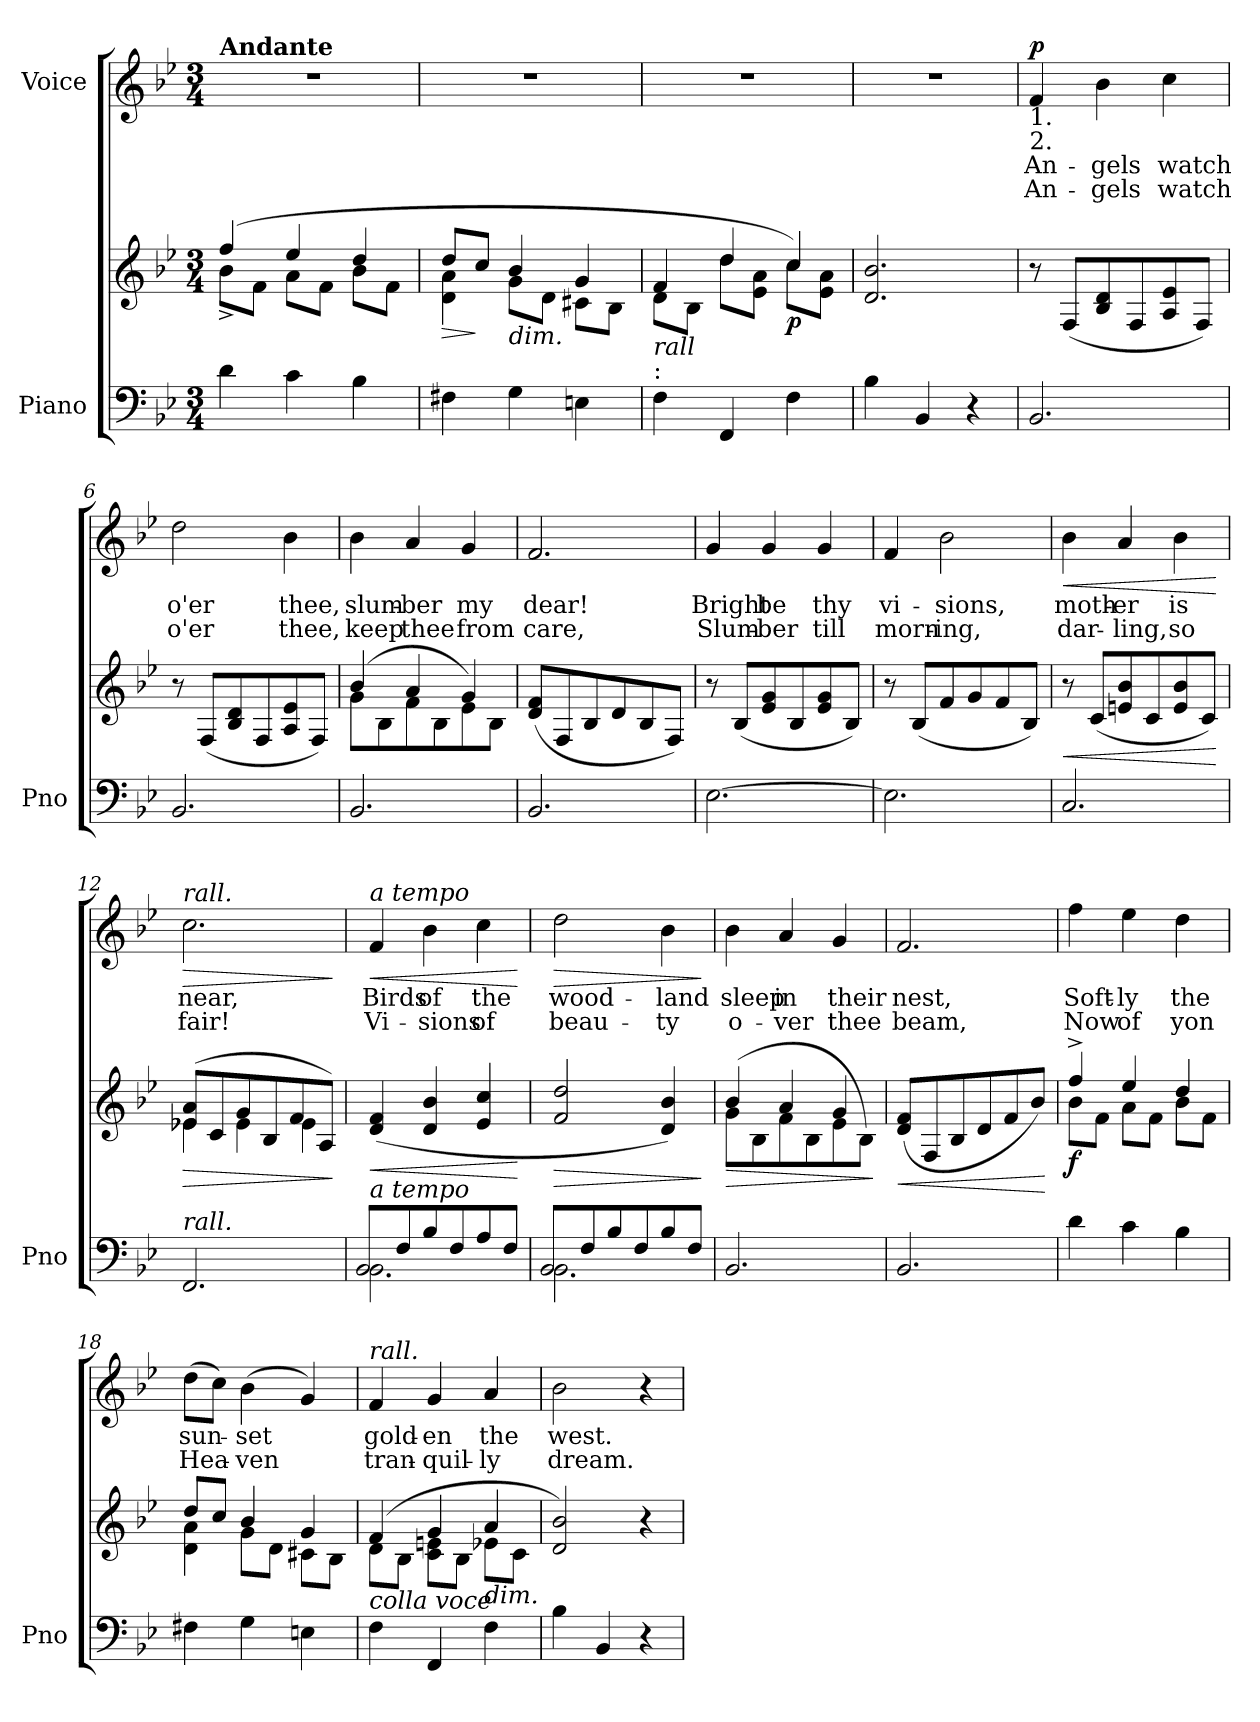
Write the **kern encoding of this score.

**kern	**kern	**dynam	**kern	**text	**text	**dynam
*part2	*part2	*part2	*part1	*part1	*part1	*part1
*staff3	*staff2	*staff2/3	*staff1	*staff1	*staff1	*staff1
*I"Piano	*	*	*I"Voice	*	*	*
*I'Pno	*	*	*	*	*	*
*clefF4	*clefG2	*	*clefG2	*	*	*
*k[b-e-]	*k[b-e-]	*	*k[b-e-]	*	*	*
*M3/4	*M3/4	*	*M3/4	*	*	*
=1	=1	=1	=1	=1	=1	=1
*	*^	*	*	*	*	*
!	!	!	!	!LO:TX:a:B:t=Andante	!	!	!
!	!	!	!LO:DY:a=2	!	!	!	!
!	!	!	!LO:DY:n=1:a=2	!	!	!	!
4d\	(>4ff/	8b-^\L	f other-dynamics	2.r	.	.	.
.	.	8f\J	.	.	.	.	.
4c\	4ee-/	8a\L	.	.	.	.	.
.	.	8f\J	.	.	.	.	.
4B-\	4dd/	8b-\L	.	.	.	.	.
.	.	8f\J	.	.	.	.	.
=2	=2	=2	=2	=2	=2	=2	=2
!	!	!	!LO:HP:b	!	!	!	!
4F#X\	8dd/L	4d\ 4a\	>	2.r	.	.	.
.	8cc/J	.	]	.	.	.	.
!	!LO:TX:b:i:t=dim.	!	!	!	!	!	!
4G\	4b-/	8g\L	.	.	.	.	.
.	.	8d\J	.	.	.	.	.
4En\	4g/	8c#X\L	.	.	.	.	.
.	.	8B-\J	.	.	.	.	.
=3	=3	=3	=3	=3	=3	=3	=3
!	!LO:TX:b:i:t=rall	!	!	!	!	!	!
!	!LO:TX:b:t=&colon;	!	!	!	!	!	!
4F\	4f/	8d\L	.	2.r	.	.	.
.	.	8B-\J	.	.	.	.	.
4FF/	4dd/	8dd\L	.	.	.	.	.
.	.	8e-\ 8a\J	.	.	.	.	.
!	!	!	!LO:DY:b	!	!	!	!
4F\	4cc/)	8cc\L	p	.	.	.	.
.	.	8e-\ 8a\J	.	.	.	.	.
*	*v	*v	*	*	*	*	*
=4	=4	=4	=4	=4	=4	=4
4B-\	2.d/ 2.b-/	.	2.r	.	.	.
4BB-/	.	.	.	.	.	.
4r	.	.	.	.	.	.
!!LO:LB:g=z
=5	=5	=5	=5	=5	=5	=5
!	!	!	!LO:TX:b:t=1.	!	!	!
!	!	!	!LO:TX:b:t=2.	!	!	!
!	!	!	!	!LO:LY:b	!LO:LY:b	!LO:DY:a
2.BB-/	8r	.	4f/	An-	An-	p
.	(<8F/L	.	.	.	.	.
!	!	!	!	!LO:LY:b	!LO:LY:b	!
.	8B-/ 8d/	.	4b-\	gels	gels	.
.	8F/	.	.	.	.	.
!	!	!	!	!LO:LY:b	!LO:LY:b	!
.	8A/ 8e-/	.	4cc\	watch	watch	.
.	8F/J)	.	.	.	.	.
=6	=6	=6	=6	=6	=6	=6
!	!	!	!	!LO:LY:b	!LO:LY:b	!
2.BB-/	8r	.	2dd\	o'er	o'er	.
.	(<8F/L	.	.	.	.	.
.	8B-/ 8d/	.	.	.	.	.
.	8F/	.	.	.	.	.
!	!	!	!	!LO:LY:b	!LO:LY:b	!
.	8A/ 8e-/	.	4b-\	thee,	thee,	.
.	8F/J)	.	.	.	.	.
=7	=7	=7	=7	=7	=7	=7
*	*^	*	*	*	*	*
!	!	!	!	!	!LO:LY:b	!LO:LY:b	!
2.BB-/	(>4b-/	8g\L	.	4b-\	slum-	keep	.
.	.	8B-\	.	.	.	.	.
!	!	!	!	!	!LO:LY:b	!LO:LY:b	!
.	4a/	8f\	.	4a/	ber	thee	.
.	.	8B-\	.	.	.	.	.
!	!	!	!	!	!LO:LY:b	!LO:LY:b	!
.	4g/)	8e-\	.	4g/	my	from	.
.	.	8B-\J	.	.	.	.	.
=8	=8	=8	=8	=8	=8	=8	=8
!	!	!	!	!	!LO:LY:b	!LO:LY:b	!
*	*v	*v	*	*	*	*	*
2.BB-/	(<8d/ 8f/L	.	2.f/	dear!	care,	.
.	8F/	.	.	.	.	.
.	8B-/	.	.	.	.	.
.	8d/	.	.	.	.	.
.	8B-/	.	.	.	.	.
.	8F/J)	.	.	.	.	.
=9	=9	=9	=9	=9	=9	=9
!	!	!	!	!LO:LY:b	!LO:LY:b	!
[2.E-\	8r	.	4g/	Bright	Slum-	.
.	(<8B-/L	.	.	.	.	.
!	!	!	!	!LO:LY:b	!LO:LY:b	!
.	8e-/ 8g/	.	4g/	be	ber	.
.	8B-/	.	.	.	.	.
!	!	!	!	!LO:LY:b	!LO:LY:b	!
.	8e-/ 8g/	.	4g/	thy	till	.
.	8B-/J)	.	.	.	.	.
!!LO:LB:g=z
=10	=10	=10	=10	=10	=10	=10
!	!	!	!	!LO:LY:b	!LO:LY:b	!
2.E-\]	8r	.	4f/	vi-	morn-	.
.	(<8B-/L	.	.	.	.	.
!	!	!	!	!LO:LY:b	!LO:LY:b	!
.	8f/	.	2b-\	sions,	ing,	.
.	8g/	.	.	.	.	.
.	8f/	.	.	.	.	.
.	8B-/J)	.	.	.	.	.
=11	=11	=11	=11	=11	=11	=11
!	!	!LO:HP:b	!	!LO:LY:b	!LO:LY:b	!LO:HP:b
2.C/	8r	<	4b-\	moth-	dar-	<
.	(<8c/L	.	.	.	.	.
!	!	!	!	!LO:LY:b	!LO:LY:b	!
.	8en/ 8b-/	.	4a/	er	ling,	.
.	8c/	.	.	.	.	.
!	!	!	!	!LO:LY:b	!LO:LY:b	!
.	8e/ 8b-/	.	4b-\	is	so	.
.	8c/J)	.	.	.	.	.
.	.	[	.	.	.	[
=12	=12	=12	=12	=12	=12	=12
!	!	!	!LO:TX:a:i:t=rall.	!	!	!
!LO:TX:a:i:t=rall.	!	!	!	!	!	!
!	!	!LO:HP:b	!	!LO:LY:b	!LO:LY:b	!LO:HP:b
*	*^	*	*	*	*	*
2.FF/	(>8e-X/ 8a/L	4e-X\	>	2.cc\	near,	fair!	>
.	8c/	.	.	.	.	.	.
.	8g/	4e-\	.	.	.	.	.
.	8B-/	.	.	.	.	.	.
.	8f/	4e-\	.	.	.	.	.
.	8A/J)	.	.	.	.	.	.
*	*v	*v	*	*	*	*	*
.	.	]	.	.	.	]
=13	=13	=13	=13	=13	=13	=13
*^	*	*	*	*	*	*
!	!	!	!	!LO:TX:a:i:t=a tempo	!	!	!
!LO:TX:a:i:t=a tempo	!	!	!	!	!	!	!
!	!LO:N:head=open	!	!LO:HP:b	!	!LO:LY:b	!LO:LY:b	!LO:HP:b
2.BB-\	8BB-/L	(>4d/ 4f/	<	4f/	Birds	Vi-	<
.	8F/	.	.	.	.	.	.
!	!	!	!	!	!LO:LY:b	!LO:LY:b	!
.	8B-/	4d/ 4b-/	.	4b-\	of	sions	.
.	8F/	.	.	.	.	.	.
!	!	!	!	!	!LO:LY:b	!LO:LY:b	!
.	8A/	4e-/ 4cc/	.	4cc\	the	of	.
.	8F/J	.	.	.	.	.	.
*v	*v	*	*	*	*	*	*
.	.	[	.	.	.	[
=14	=14	=14	=14	=14	=14	=14
*^	*	*	*	*	*	*
!	!LO:N:head=open	!	!LO:HP:b	!	!LO:LY:b	!LO:LY:b	!LO:HP:b
2.BB-\	8BB-/L	2f/ 2dd/	>	2dd\	wood-	beau-	>
.	8F/	.	.	.	.	.	.
.	8B-/	.	.	.	.	.	.
.	8F/	.	.	.	.	.	.
!	!	!	!	!	!LO:LY:b	!LO:LY:b	!
.	8B-/	4d/ 4b-/)	.	4b-\	land	ty	.
.	8F/J	.	.	.	.	.	.
*v	*v	*	*	*	*	*	*
.	.	]	.	.	.	]
!!LO:PB:g=z
=15	=15	=15	=15	=15	=15	=15
!	!	!LO:HP:b	!	!LO:LY:b	!LO:LY:b	!
*	*^	*	*	*	*	*
2.BB-/	(>4b-/	8g\L	>	4b-\	sleep	o-	.
.	.	8B-\	.	.	.	.	.
!	!	!	!	!	!LO:LY:b	!LO:LY:b	!
.	4a/	8f\	.	4a/	in	ver	.
.	.	8B-\	.	.	.	.	.
!	!	!	!	!	!LO:LY:b	!LO:LY:b	!
.	4g/	8e-\	.	4g/	their	thee	.
.	.	8B-\J)	.	.	.	.	.
*	*v	*v	*	*	*	*	*
.	.	]	.	.	.	.
=16	=16	=16	=16	=16	=16	=16
!	!	!LO:HP:b	!	!LO:LY:b	!LO:LY:b	!
2.BB-/	(<8d/ 8f/L	<	2.f/	nest,	beam,	.
.	8F/	.	.	.	.	.
.	8B-/	.	.	.	.	.
.	8d/	.	.	.	.	.
.	8f/	.	.	.	.	.
.	8b-/J)	.	.	.	.	.
.	.	[	.	.	.	.
=17	=17	=17	=17	=17	=17	=17
*	*^	*	*	*	*	*
!	!	!	!LO:DY:b	!	!LO:LY:b	!LO:LY:b	!
4d\	4ff^/	8b-\L	f	4ff\	Soft-	Now	.
.	.	8f\J	.	.	.	.	.
!	!	!	!	!	!LO:LY:b	!LO:LY:b	!
4c\	4ee-/	8a\L	.	4ee-\	ly	of	.
.	.	8f\J	.	.	.	.	.
!	!	!	!	!	!LO:LY:b	!LO:LY:b	!
4B-\	4dd/	8b-\L	.	4dd\	the	yon	.
.	.	8f\J	.	.	.	.	.
=18	=18	=18	=18	=18	=18	=18	=18
!	!	!	!	!	!LO:LY:b	!LO:LY:b	!
4F#X\	8dd/L	4d\ 4a\	.	(>8dd\L	sun-	Hea-	.
.	8cc/J	.	.	8cc\J)	.	.	.
!	!	!	!	!	!LO:LY:b	!LO:LY:b	!
4G\	4b-/	8g\L	.	(>4b-\	set	ven	.
.	.	8d\J	.	.	.	.	.
4En\	4g/	8c#X\L	.	4g/)	.	.	.
.	.	8B-\J	.	.	.	.	.
!!LO:LB:g=z
=19	=19	=19	=19	=19	=19	=19	=19
!	!	!	!	!LO:TX:a:i:t=rall.	!	!	!
!LO:TX:a:i:t=colla voce	!	!	!	!	!	!	!
!	!	!	!	!	!LO:LY:b	!LO:LY:b	!
4F\	(>4f/	8d\L	.	4f/	gold-	tran-	.
.	.	8B-\J	.	.	.	.	.
!	!	!	!	!	!LO:LY:b	!LO:LY:b	!
4FF/	4g/	8c\ 8en\L	.	4g/	en	quil-	.
.	.	8B-\J	.	.	.	.	.
!	!LO:TX:b:i:t=dim.	!	!	!	!	!	!
!	!	!	!	!	!LO:LY:b	!LO:LY:b	!
4F\	4a/	8e-X\L	.	4a/	the	ly	.
.	.	8c\J	.	.	.	.	.
=20	=20	=20	=20	=20	=20	=20	=20
!	!	!	!	!	!LO:LY:b	!LO:LY:b	!
*	*v	*v	*	*	*	*	*
4B-\	2d/ 2b-/)	.	2b-\	west.	dream.	.
4BB-/	.	.	.	.	.	.
4r	4r	.	4r	.	.	.
=	=	=	=	=	=	=
*-	*-	*-	*-	*-	*-	*-
